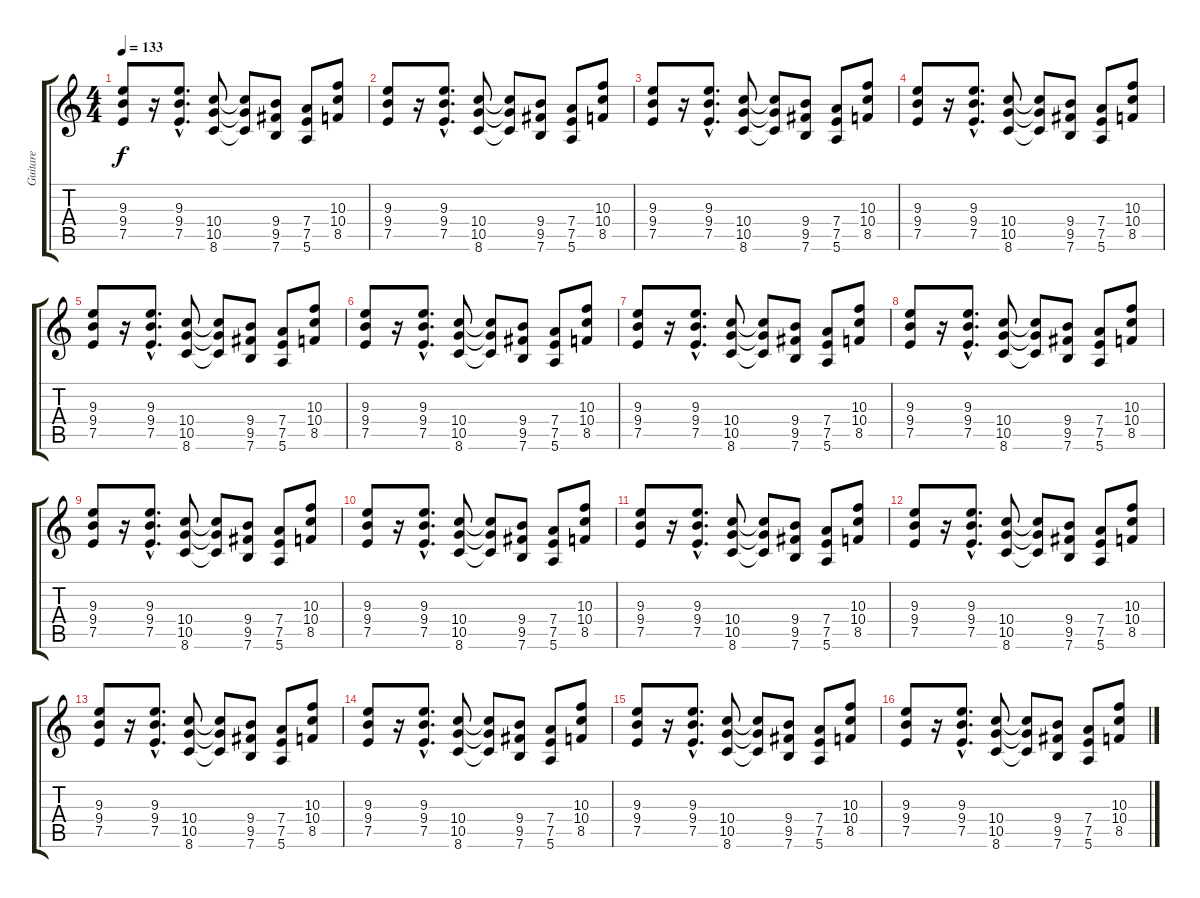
\track ("Guitare" "Guitare") {instrument distortionguitar}
\staff {score tabs}
\tuning (E4 B3 G3 D3 A2 E2) {hide}
\ts (4 4)
\tempo 133
\clef g2
\ks c
(9.3 9.4 7.5).8{dy f} r.16 (9.3{hac} 9.4{hac} 7.5{hac}).8{d} (10.4 10.5 8.6).8 (10.4{t} 10.5{t} 8.6{t}).8 (9.4 9.5 7.6).8 (7.4 7.5 5.6).8 (10.3 10.4 8.5).8 |
(9.3 9.4 7.5).8 r.16 (9.3{hac} 9.4{hac} 7.5{hac}).8{d} (10.4 10.5 8.6).8 (10.4{t} 10.5{t} 8.6{t}).8 (9.4 9.5 7.6).8 (7.4 7.5 5.6).8 (10.3 10.4 8.5).8 |
(9.3 9.4 7.5).8 r.16 (9.3{hac} 9.4{hac} 7.5{hac}).8{d} (10.4 10.5 8.6).8 (10.4{t} 10.5{t} 8.6{t}).8 (9.4 9.5 7.6).8 (7.4 7.5 5.6).8 (10.3 10.4 8.5).8 |
(9.3 9.4 7.5).8 r.16 (9.3{hac} 9.4{hac} 7.5{hac}).8{d} (10.4 10.5 8.6).8 (10.4{t} 10.5{t} 8.6{t}).8 (9.4 9.5 7.6).8 (7.4 7.5 5.6).8 (10.3 10.4 8.5).8 |
(9.3 9.4 7.5).8 r.16 (9.3{hac} 9.4{hac} 7.5{hac}).8{d} (10.4 10.5 8.6).8 (10.4{t} 10.5{t} 8.6{t}).8 (9.4 9.5 7.6).8 (7.4 7.5 5.6).8 (10.3 10.4 8.5).8 |
(9.3 9.4 7.5).8 r.16 (9.3{hac} 9.4{hac} 7.5{hac}).8{d} (10.4 10.5 8.6).8 (10.4{t} 10.5{t} 8.6{t}).8 (9.4 9.5 7.6).8 (7.4 7.5 5.6).8 (10.3 10.4 8.5).8 |
(9.3 9.4 7.5).8 r.16 (9.3{hac} 9.4{hac} 7.5{hac}).8{d} (10.4 10.5 8.6).8 (10.4{t} 10.5{t} 8.6{t}).8 (9.4 9.5 7.6).8 (7.4 7.5 5.6).8 (10.3 10.4 8.5).8 |
(9.3 9.4 7.5).8 r.16 (9.3{hac} 9.4{hac} 7.5{hac}).8{d} (10.4 10.5 8.6).8 (10.4{t} 10.5{t} 8.6{t}).8 (9.4 9.5 7.6).8 (7.4 7.5 5.6).8 (10.3 10.4 8.5).8 |
(9.3 9.4 7.5).8 r.16 (9.3{hac} 9.4{hac} 7.5{hac}).8{d} (10.4 10.5 8.6).8 (10.4{t} 10.5{t} 8.6{t}).8 (9.4 9.5 7.6).8 (7.4 7.5 5.6).8 (10.3 10.4 8.5).8 |
(9.3 9.4 7.5).8 r.16 (9.3{hac} 9.4{hac} 7.5{hac}).8{d} (10.4 10.5 8.6).8 (10.4{t} 10.5{t} 8.6{t}).8 (9.4 9.5 7.6).8 (7.4 7.5 5.6).8 (10.3 10.4 8.5).8 |
(9.3 9.4 7.5).8 r.16 (9.3{hac} 9.4{hac} 7.5{hac}).8{d} (10.4 10.5 8.6).8 (10.4{t} 10.5{t} 8.6{t}).8 (9.4 9.5 7.6).8 (7.4 7.5 5.6).8 (10.3 10.4 8.5).8 |
(9.3 9.4 7.5).8 r.16 (9.3{hac} 9.4{hac} 7.5{hac}).8{d} (10.4 10.5 8.6).8 (10.4{t} 10.5{t} 8.6{t}).8 (9.4 9.5 7.6).8 (7.4 7.5 5.6).8 (10.3 10.4 8.5).8 |
(9.3 9.4 7.5).8 r.16 (9.3{hac} 9.4{hac} 7.5{hac}).8{d} (10.4 10.5 8.6).8 (10.4{t} 10.5{t} 8.6{t}).8 (9.4 9.5 7.6).8 (7.4 7.5 5.6).8 (10.3 10.4 8.5).8 |
(9.3 9.4 7.5).8 r.16 (9.3{hac} 9.4{hac} 7.5{hac}).8{d} (10.4 10.5 8.6).8 (10.4{t} 10.5{t} 8.6{t}).8 (9.4 9.5 7.6).8 (7.4 7.5 5.6).8 (10.3 10.4 8.5).8 |
(9.3 9.4 7.5).8 r.16 (9.3{hac} 9.4{hac} 7.5{hac}).8{d} (10.4 10.5 8.6).8 (10.4{t} 10.5{t} 8.6{t}).8 (9.4 9.5 7.6).8 (7.4 7.5 5.6).8 (10.3 10.4 8.5).8 |
(9.3 9.4 7.5).8 r.16 (9.3{hac} 9.4{hac} 7.5{hac}).8{d} (10.4 10.5 8.6).8 (10.4{t} 10.5{t} 8.6{t}).8 (9.4 9.5 7.6).8 (7.4 7.5 5.6).8 (10.3 10.4 8.5).8
